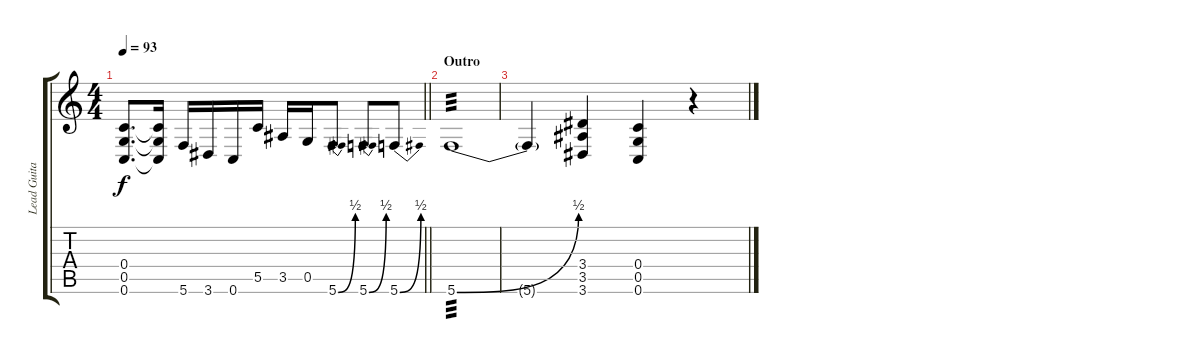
\track ("Lead Guitar" "Lead Guita") {instrument distortionguitar}
\staff {score tabs}
\tuning (D4 A3 F3 C3 G2 C2) {hide}
\ts (4 4)
\tempo 93
\clef g2
\barLineRight lightlight
\ks c
(0.4 0.5 0.6).8{d dy f} (0.4{t} 0.5{t} 0.6{t}).16 5.6.16 3.6.16 0.6.16 5.5.16 3.5.16 0.5.16 5.6{be (bend 0 0 60 2)}.8 5.6{be (bend 0 0 60 2)}.8 5.6{be (bend 0 0 60 2)}.8 |
\section ("" "Outro")
5.6{be (bend 0 0 60 2)}.1{tp 3} |
5.6{t}.4 (3.4 3.5 3.6).4 (0.4 0.5 0.6).4 r.4
